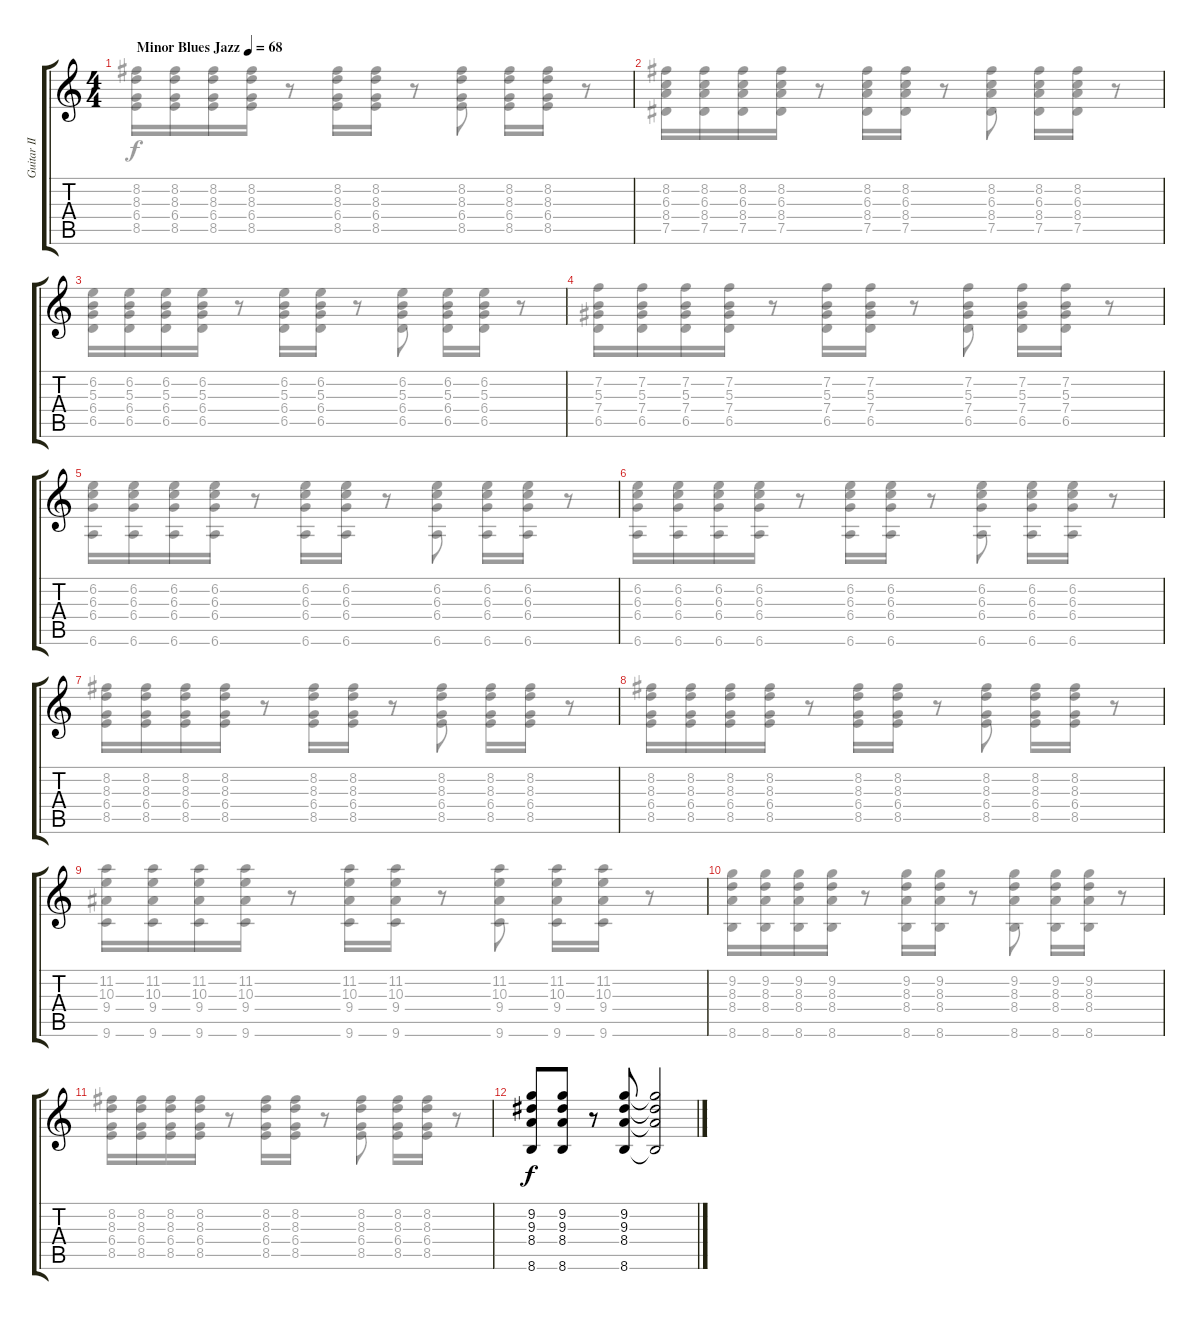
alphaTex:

\track ("Guitar II" "Guitar II") {instrument electricguitarjazz}
\staff {score tabs}
\tuning (Eb4 Bb3 Gb3 Db3 Ab2 Eb2) {hide}
\voice
\ts (4 4)
\tempo (68 "Minor Blues Jazz")
\clef g2
\ks c
|
|
|
|
|
|
|
|
|
|
|
(9.2 9.3 8.4 8.6).8 (9.2 9.3 8.4 8.6).8 r.8 (9.2 9.3 8.4 8.6).8 (9.2{t} 9.3{t} 8.4{t} 8.6{t}).2
\voice
\clef g2
\ottava regular
\simile none
\ks c
(8.2 8.3 6.4 8.5).16{dy f} (8.2 8.3 6.4 8.5).16 (8.2 8.3 6.4 8.5).16 (8.2 8.3 6.4 8.5).16 r.8 (8.2 8.3 6.4 8.5).16 (8.2 8.3 6.4 8.5).16 r.8 (8.2 8.3 6.4 8.5).8 (8.2 8.3 6.4 8.5).16 (8.2 8.3 6.4 8.5).16 r.8 |
(8.2 6.3 8.4 7.5).16 (8.2 6.3 8.4 7.5).16 (8.2 6.3 8.4 7.5).16 (8.2 6.3 8.4 7.5).16 r.8 (8.2 6.3 8.4 7.5).16 (8.2 6.3 8.4 7.5).16 r.8 (8.2 6.3 8.4 7.5).8 (8.2 6.3 8.4 7.5).16 (8.2 6.3 8.4 7.5).16 r.8 |
(6.2 5.3 6.4 6.5).16 (6.2 5.3 6.4 6.5).16 (6.2 5.3 6.4 6.5).16 (6.2 5.3 6.4 6.5).16 r.8 (6.2 5.3 6.4 6.5).16 (6.2 5.3 6.4 6.5).16 r.8 (6.2 5.3 6.4 6.5).8 (6.2 5.3 6.4 6.5).16 (6.2 5.3 6.4 6.5).16 r.8 |
(7.2 5.3 7.4 6.5).16 (7.2 5.3 7.4 6.5).16 (7.2 5.3 7.4 6.5).16 (7.2 5.3 7.4 6.5).16 r.8 (7.2 5.3 7.4 6.5).16 (7.2 5.3 7.4 6.5).16 r.8 (7.2 5.3 7.4 6.5).8 (7.2 5.3 7.4 6.5).16 (7.2 5.3 7.4 6.5).16 r.8 |
(6.2 6.3 6.4 6.6).16 (6.2 6.3 6.4 6.6).16 (6.2 6.3 6.4 6.6).16 (6.2 6.3 6.4 6.6).16 r.8 (6.2 6.3 6.4 6.6).16 (6.2 6.3 6.4 6.6).16 r.8 (6.2 6.3 6.4 6.6).8 (6.2 6.3 6.4 6.6).16 (6.2 6.3 6.4 6.6).16 r.8 |
(6.2 6.3 6.4 6.6).16 (6.2 6.3 6.4 6.6).16 (6.2 6.3 6.4 6.6).16 (6.2 6.3 6.4 6.6).16 r.8 (6.2 6.3 6.4 6.6).16 (6.2 6.3 6.4 6.6).16 r.8 (6.2 6.3 6.4 6.6).8 (6.2 6.3 6.4 6.6).16 (6.2 6.3 6.4 6.6).16 r.8 |
(8.2 8.3 6.4 8.5).16 (8.2 8.3 6.4 8.5).16 (8.2 8.3 6.4 8.5).16 (8.2 8.3 6.4 8.5).16 r.8 (8.2 8.3 6.4 8.5).16 (8.2 8.3 6.4 8.5).16 r.8 (8.2 8.3 6.4 8.5).8 (8.2 8.3 6.4 8.5).16 (8.2 8.3 6.4 8.5).16 r.8 |
(8.2 8.3 6.4 8.5).16 (8.2 8.3 6.4 8.5).16 (8.2 8.3 6.4 8.5).16 (8.2 8.3 6.4 8.5).16 r.8 (8.2 8.3 6.4 8.5).16 (8.2 8.3 6.4 8.5).16 r.8 (8.2 8.3 6.4 8.5).8 (8.2 8.3 6.4 8.5).16 (8.2 8.3 6.4 8.5).16 r.8 |
(11.2 10.3 9.4 9.6).16 (11.2 10.3 9.4 9.6).16 (11.2 10.3 9.4 9.6).16 (11.2 10.3 9.4 9.6).16 r.8 (11.2 10.3 9.4 9.6).16 (11.2 10.3 9.4 9.6).16 r.8 (11.2 10.3 9.4 9.6).8 (11.2 10.3 9.4 9.6).16 (11.2 10.3 9.4 9.6).16 r.8 |
(9.2 8.3 8.4 8.6).16 (9.2 8.3 8.4 8.6).16 (9.2 8.3 8.4 8.6).16 (9.2 8.3 8.4 8.6).16 r.8 (9.2 8.3 8.4 8.6).16 (9.2 8.3 8.4 8.6).16 r.8 (9.2 8.3 8.4 8.6).8 (9.2 8.3 8.4 8.6).16 (9.2 8.3 8.4 8.6).16 r.8 |
(8.2 8.3 6.4 8.5).16 (8.2 8.3 6.4 8.5).16 (8.2 8.3 6.4 8.5).16 (8.2 8.3 6.4 8.5).16 r.8 (8.2 8.3 6.4 8.5).16 (8.2 8.3 6.4 8.5).16 r.8 (8.2 8.3 6.4 8.5).8 (8.2 8.3 6.4 8.5).16 (8.2 8.3 6.4 8.5).16 r.8 |
